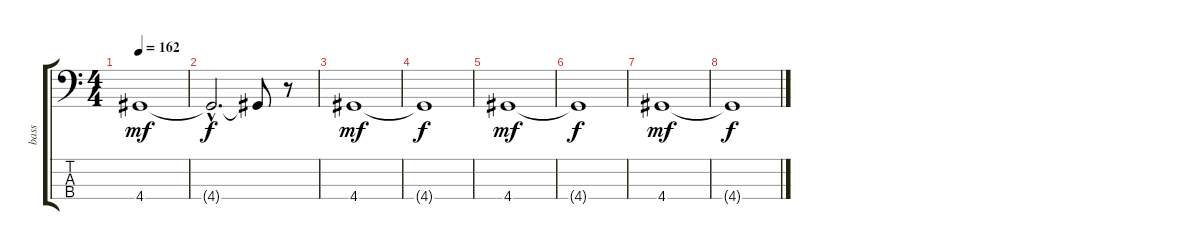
\track ("bass" "bass") {instrument fretlessbass}
\staff {score tabs}
\tuning (G2 D2 A1 E1) {hide}
\ts (4 4)
\tempo 162
\clef f4
\ks c
4.4.1{dy mf} |
4.4{hac t}.2{d dy f} 4.4{t}.8 r.8 |
4.4.1{dy mf volume 15} |
4.4{t}.1{dy f} |
4.4.1{dy mf volume 10} |
4.4{t}.1{dy f} |
4.4.1{dy mf volume 5} |
4.4{t}.1{dy f}
